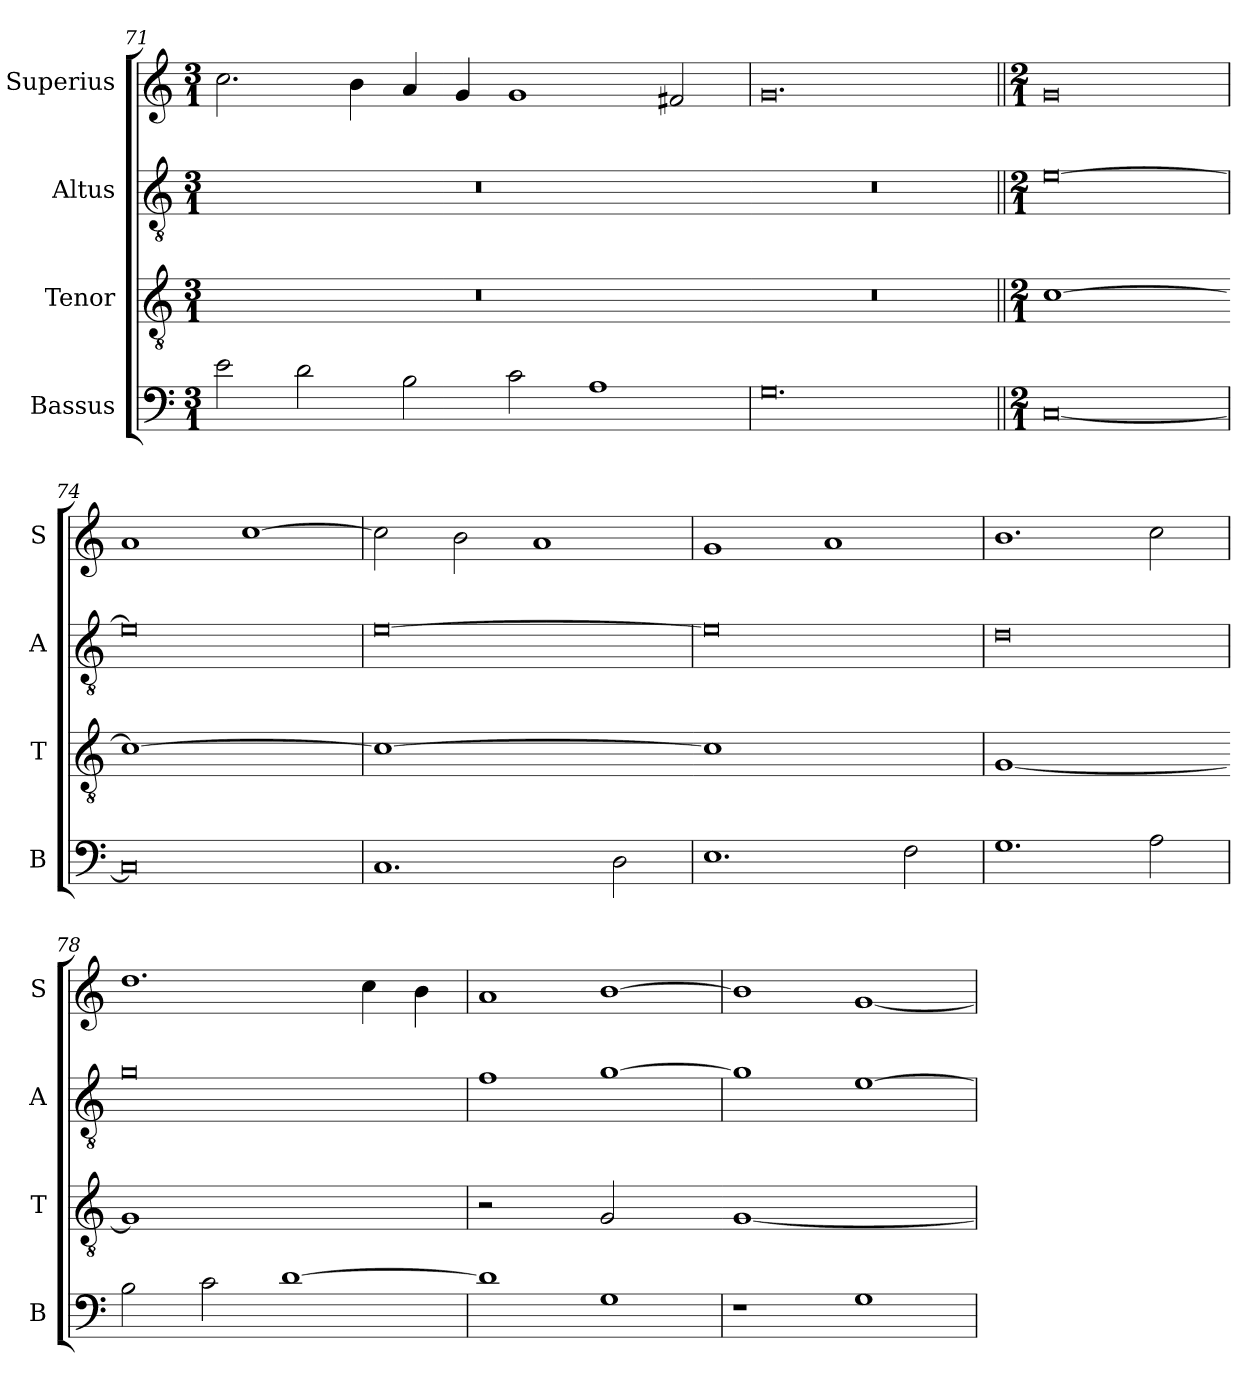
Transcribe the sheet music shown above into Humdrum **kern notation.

**kern	**kern	**kern	**kern
*part4	*part3	*part2	*part1
*staff4	*staff3	*staff2	*staff1
*I"Bassus	*I"Tenor	*I"Altus	*I"Superius
*I'B	*I'T	*I'A	*I'S
*clefF4	*clefGv2	*clefGv2	*clefG2
*k[]	*k[]	*k[]	*k[]
*M3/1	*M3/1	*M3/1	*M3/1
=71	=71	=71	=71
!	!LO:N:vis=1.	!	!
2e\	0.r	0.r	2.cc\
2d\	.	.	.
.	.	.	4b\
2B\	.	.	4a/
.	.	.	4g/
2c\	.	.	1g
1A	.	.	.
.	.	.	2f#X/
=72	=72-	=72	=72
!	!LO:N:vis=1.	!	!
0.G	0.r	0.r	0.g
=73||	=73||	=73||	=73||
*M2/1	*M2/1	*M2/1	*M2/1
!	!LO:N:vis=1	!	!
[0C	[0c	[0e	0g
=74	=74-	=74	=74
!	!LO:N:vis=1	!	!
0C]	0c_	0e]	1a
.	.	.	[1cc
=75	=75	=75	=75
!	!LO:N:vis=1	!	!
1.C	0c_	[0e	2cc\]
.	.	.	2b\
.	.	.	1a
2D\	.	.	.
=76	=76-	=76	=76
!	!LO:N:vis=1	!	!
1.E	0c]	0e]	1g
.	.	.	1a
2F\	.	.	.
=77	=77	=77	=77
!	!LO:N:vis=1	!	!
1.G	[0G	0d	1.b
2A\	.	.	2cc\
=78	=78-	=78	=78
!	!LO:N:vis=1	!	!
2B\	0G]	0g	1.dd
2c\	.	.	.
[1d	.	.	.
.	.	.	4cc\
.	.	.	4b\
=79	=79	=79	=79
!	!LO:N:vis=2	!	!
1d]	1r	1f	1a
!	!LO:N:vis=2	!	!
1G	1G	[1g	[1b
=80	=80-	=80	=80
!	!LO:N:vis=1	!	!
1r	[0G	1g]	1b]
1G	.	[1e	[1g
=	=	=	=
*-	*-	*-	*-
